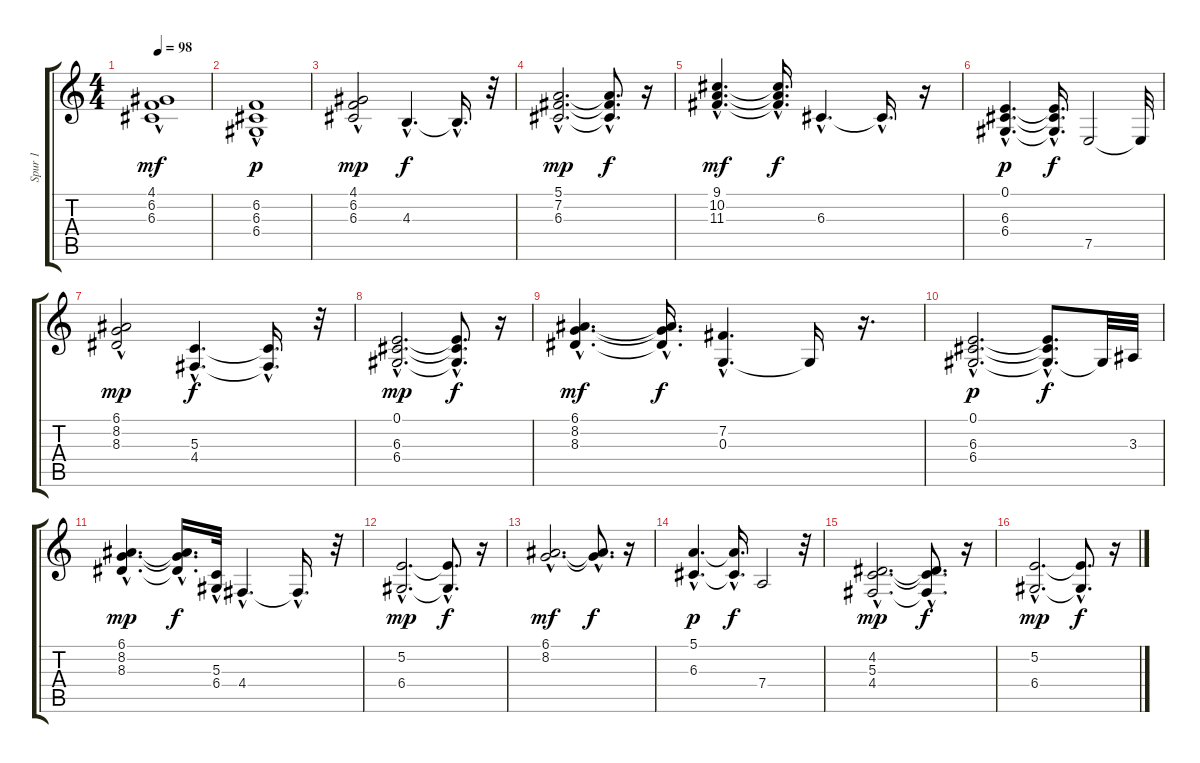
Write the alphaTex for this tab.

\track ("Spur 1" "Spur 1") {instrument electricpiano1}
\staff {score tabs}
\tuning (E4 B3 G3 D3 A2 E2) {hide}
\ts (4 4)
\tempo 98
\clef g2
\ks c
(4.1 6.2{hac} 6.3{hac}).1{dy mf} |
(6.2{hac} 6.3{hac} 6.4).1{dy p} |
(4.1{hac} 6.2{hac} 6.3).2{dy mp} 4.3{hac}.4{d dy f} 4.3{hac t}.16{d} r.32 |
(5.1{hac} 7.2{hac} 6.3{hac}).2{d dy mp} (5.1{hac t} 7.2{hac t} 6.3{hac t}).8{d dy f} r.16 |
(9.1{hac} 10.2{hac} 11.3{hac}).4{d dy mf} (9.1{hac t} 10.2{t} 11.3{t}).16{d dy f} 6.3{hac}.4{d} 6.3{hac t}.16{d} r.16 |
(0.1{hac} 6.3{hac} 6.4{hac}).4{d dy p} (0.1{hac t} 6.3{t} 6.4{t}).16{d dy f} 7.5.2 7.5{t}.32 |
(6.1 8.2 8.3{hac}).2{dy mp} (5.3{hac} 4.4{hac}).4{d dy f} (5.3{hac t} 4.4{hac t}).16{d} r.32 |
(0.1{hac} 6.3{hac} 6.4{hac}).2{d dy mp} (0.1{hac t} 6.3{hac t} 6.4{hac t}).8{d dy f} r.16 |
(6.1{hac} 8.2{hac} 8.3{hac}).4{d dy mf} (6.1{hac t} 8.2{hac t} 8.3{hac t}).16{d dy f} (7.2 0.3{hac}).4{d} 0.3{t}.16 r.16{d} |
(0.1{hac} 6.3{hac} 6.4{hac}).2{d dy p} (0.1{hac t} 6.3{hac t} 6.4{hac t}).8{d dy f} 6.4{t}.32 3.3.32 |
(6.1{hac} 8.2{hac} 8.3{hac}).4{d dy mp} (6.1{hac t} 8.2{hac t} 8.3{t}).16{d dy f} (5.3{hac} 6.4).32 4.4{hac}.4{d} 4.4{hac t}.16{d} r.32 |
(5.2{hac} 6.4{hac}).2{d dy mp} (5.2{hac t} 6.4{hac t}).8{d dy f} r.16 |
(6.1{hac} 8.2{hac}).2{d dy mf} (6.1{hac t} 8.2{hac t}).8{d dy f} r.16 |
(5.1{hac} 6.3{hac}).4{d dy p} (5.1{hac t} 6.3{t}).16{d dy f} 7.4.2 r.32 |
(4.2{hac} 5.3{hac} 4.4{hac}).2{d dy mp} (4.2{hac t} 5.3{hac t} 4.4{hac t}).8{d dy f} r.16 |
(5.2{hac} 6.4{hac}).2{d dy mp} (5.2{hac t} 6.4{hac t}).8{d dy f} r.16
